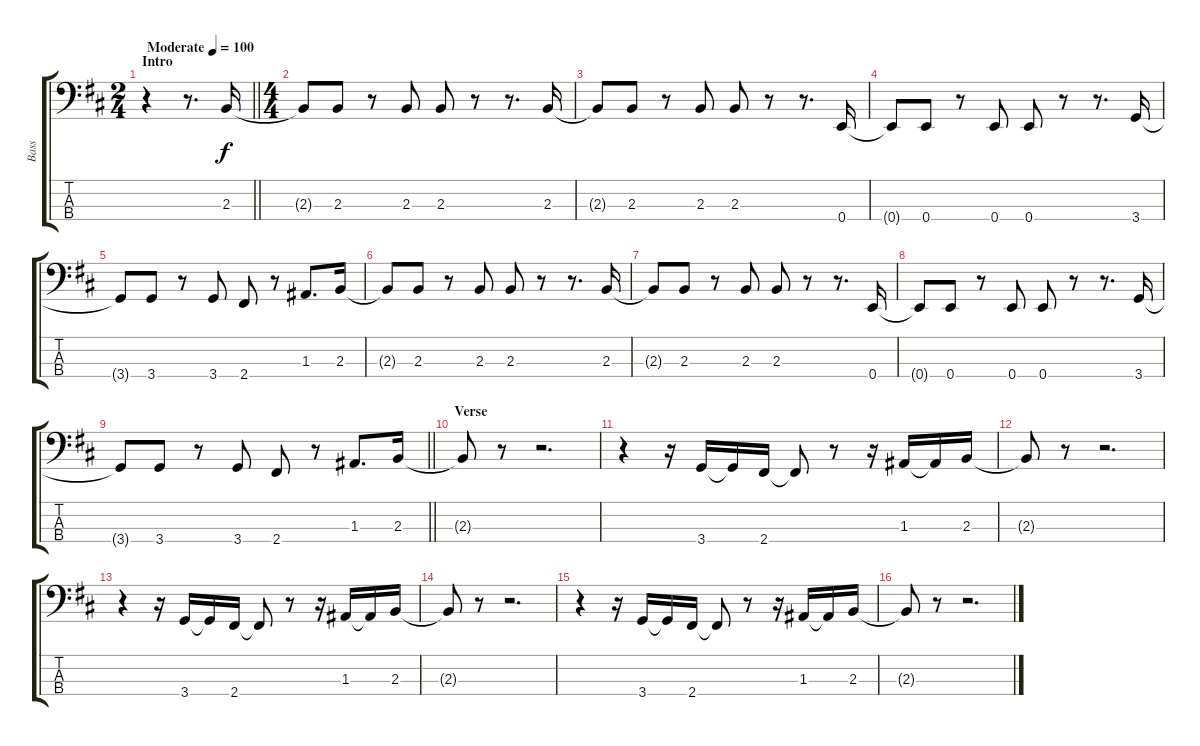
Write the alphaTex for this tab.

\track ("Bass" "Bass") {instrument electricbassfinger}
\staff {score tabs}
\tuning (G2 D2 A1 E1) {hide}
\ts (2 4)
\section ("" "Intro")
\tempo (100 "Moderate")
\clef f4
\barLineRight lightlight
\ks bminor
r.4{dy f instrument electricbassfinger} r.8{d} 2.3.16 |
\ts (4 4)
2.3{t}.8 2.3.8 r.8 2.3.8 2.3.8 r.8 r.8{d} 2.3.16 |
2.3{t}.8 2.3.8 r.8 2.3.8 2.3.8 r.8 r.8{d} 0.4.16 |
0.4{t}.8 0.4.8 r.8 0.4.8 0.4.8 r.8 r.8{d} 3.4.16 |
3.4{t}.8 3.4.8 r.8 3.4.8 2.4.8 r.8 1.3.8{d} 2.3.16 |
2.3{t}.8 2.3.8 r.8 2.3.8 2.3.8 r.8 r.8{d} 2.3.16 |
2.3{t}.8 2.3.8 r.8 2.3.8 2.3.8 r.8 r.8{d} 0.4.16 |
0.4{t}.8 0.4.8 r.8 0.4.8 0.4.8 r.8 r.8{d} 3.4.16 |
\barLineRight lightlight
3.4{t}.8 3.4.8 r.8 3.4.8 2.4.8 r.8 1.3.8{d} 2.3.16 |
\section ("" "Verse")
2.3{t}.8 r.8 r.2{d} |
r.4 r.16 3.4.16 3.4{t}.16 2.4.16 2.4{t}.8 r.8 r.16 1.3.16 1.3{t}.16 2.3.16 |
2.3{t}.8 r.8 r.2{d} |
r.4 r.16 3.4.16 3.4{t}.16 2.4.16 2.4{t}.8 r.8 r.16 1.3.16 1.3{t}.16 2.3.16 |
2.3{t}.8 r.8 r.2{d} |
r.4 r.16 3.4.16 3.4{t}.16 2.4.16 2.4{t}.8 r.8 r.16 1.3.16 1.3{t}.16 2.3.16 |
2.3{t}.8 r.8 r.2{d}
